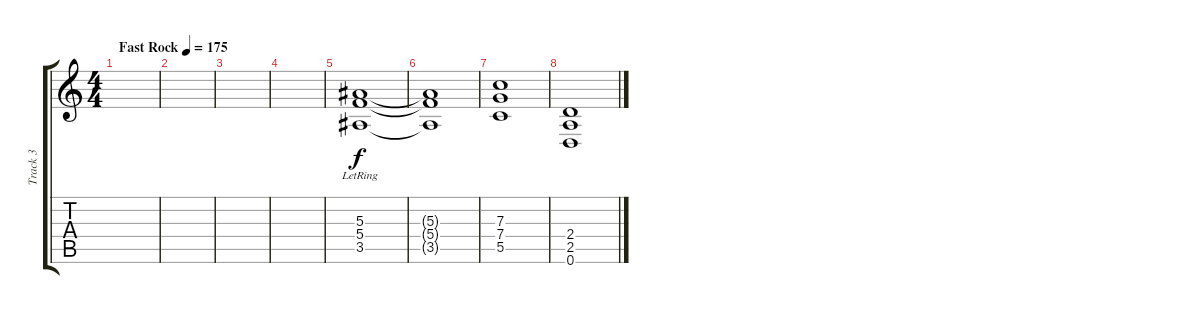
\track ("Track 3" "Track 3") {instrument overdrivenguitar}
\staff {score tabs}
\tuning (D4 A3 F3 C3 G2 D2) {hide}
\ts (4 4)
\tempo (175 "Fast Rock")
\clef g2
\ks c
|
|
|
|
(5.3{lr} 5.4{lr} 3.5{lr}).1 |
(5.3{t} 5.4{t} 3.5{t}).1 |
(7.3 7.4 5.5).1 |
(2.4 2.5 0.6).1
